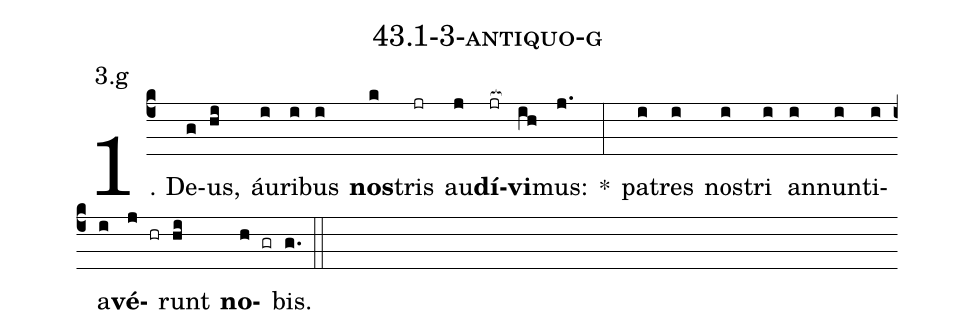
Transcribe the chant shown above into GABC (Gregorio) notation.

name: 43.1-3-antiquo-g;
annotation: 3.g;
%%
(c4)1. De(g)us,(hi) áu(i)ri(i)bus(i) <b>nos</b>(k)tris(jr) au(j)<b>dí</b>(jr[ocb:1{])<b>vi</b>(ih[ocb:0}])mus:(j.) *(:) pa(i)tres(i) nos(i)tri(i) an(i)nun(i)ti(i)a(i)<b>vé</b>(j hr)runt(hi) <b>no</b>(h gr)bis.(g.) (::)
